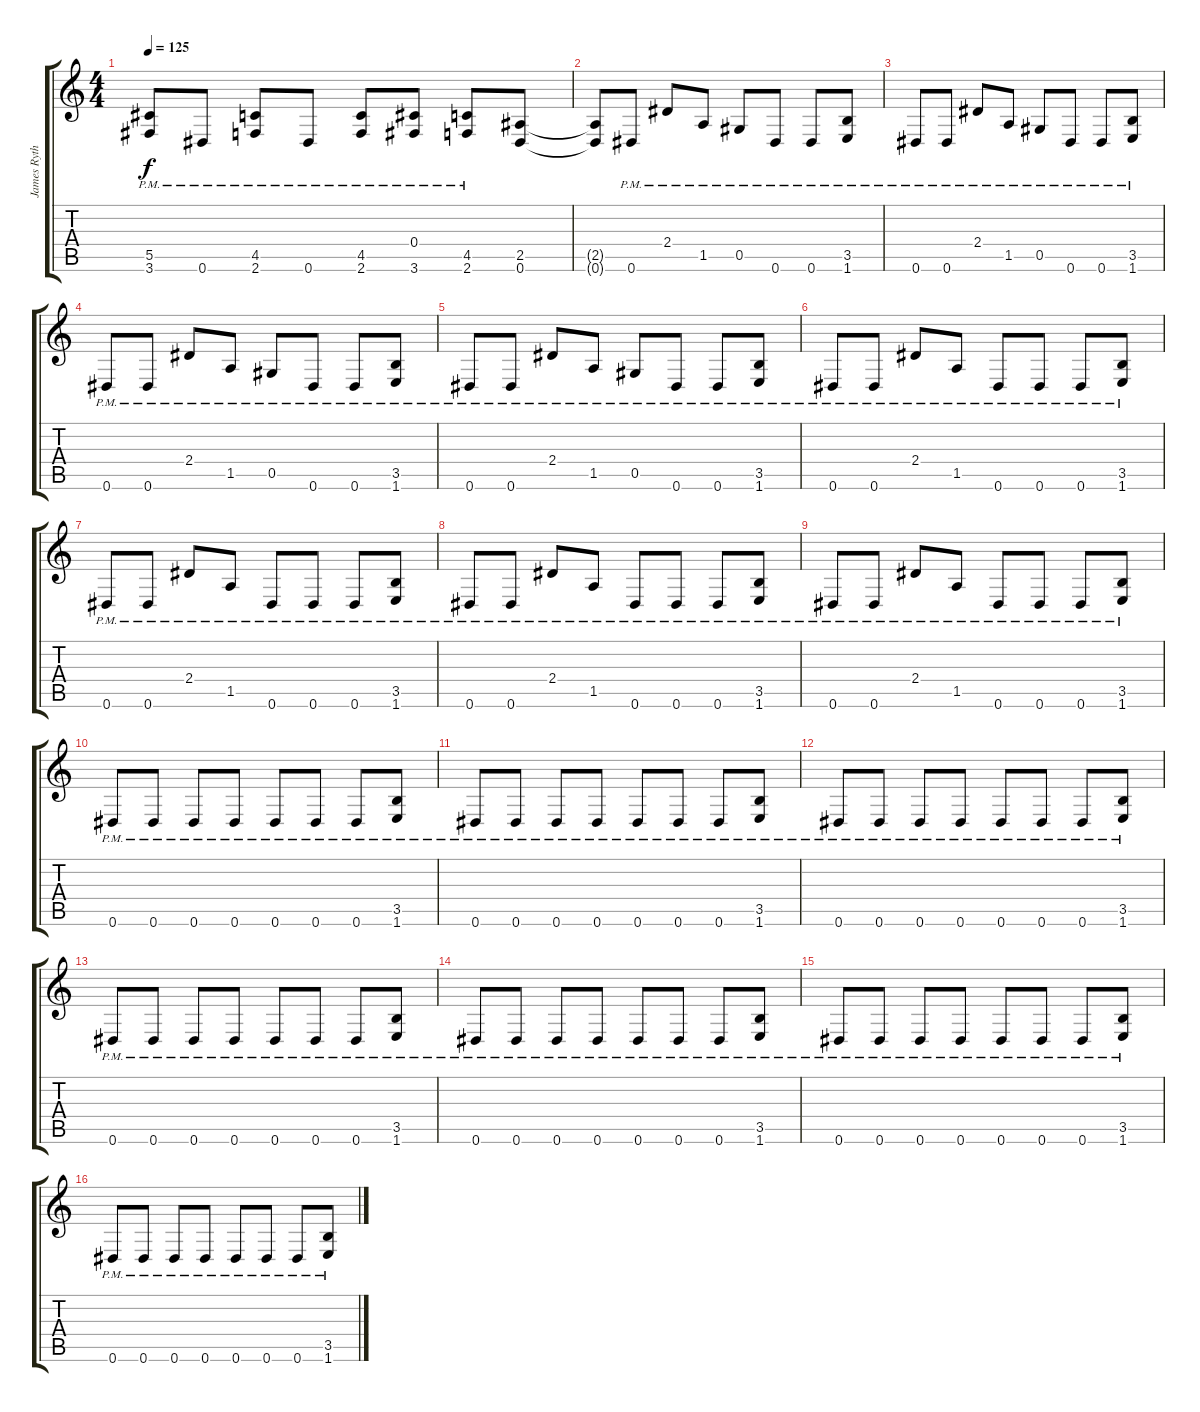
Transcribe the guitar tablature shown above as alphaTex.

\track ("James Rythm" "James Ryth") {instrument distortionguitar}
\staff {score tabs}
\tuning (Eb4 Bb3 Gb3 Db3 Ab2 Eb2) {hide}
\ts (4 4)
\tempo 125
\clef g2
\ks c
(5.5{pm} 3.6{pm}).8{dy f} 0.6{pm}.8 (4.5{pm} 2.6{pm}).8 0.6{pm}.8 (4.5{pm} 2.6{pm}).8 (0.4{pm} 3.6{pm}).8 (4.5{pm} 2.6{pm}).8 (2.5 0.6).8 |
(2.5{t} 0.6{t}).8 0.6{pm}.8 2.4{pm}.8 1.5{pm}.8 0.5{pm}.8 0.6{pm}.8 0.6{pm}.8 (3.5{pm} 1.6{pm}).8 |
0.6{pm}.8 0.6{pm}.8 2.4{pm}.8 1.5{pm}.8 0.5{pm}.8 0.6{pm}.8 0.6{pm}.8 (3.5{pm} 1.6{pm}).8 |
0.6{pm}.8 0.6{pm}.8 2.4{pm}.8 1.5{pm}.8 0.5{pm}.8 0.6{pm}.8 0.6{pm}.8 (3.5{pm} 1.6{pm}).8 |
0.6{pm}.8 0.6{pm}.8 2.4{pm}.8 1.5{pm}.8 0.5{pm}.8 0.6{pm}.8 0.6{pm}.8 (3.5{pm} 1.6{pm}).8 |
0.6{pm}.8 0.6{pm}.8 2.4{pm}.8 1.5{pm}.8 0.6{pm}.8 0.6{pm}.8 0.6{pm}.8 (3.5{pm} 1.6{pm}).8 |
0.6{pm}.8 0.6{pm}.8 2.4{pm}.8 1.5{pm}.8 0.6{pm}.8 0.6{pm}.8 0.6{pm}.8 (3.5{pm} 1.6{pm}).8 |
0.6{pm}.8 0.6{pm}.8 2.4{pm}.8 1.5{pm}.8 0.6{pm}.8 0.6{pm}.8 0.6{pm}.8 (3.5{pm} 1.6{pm}).8 |
0.6{pm}.8 0.6{pm}.8 2.4{pm}.8 1.5{pm}.8 0.6{pm}.8 0.6{pm}.8 0.6{pm}.8 (3.5{pm} 1.6{pm}).8 |
0.6{pm}.8 0.6{pm}.8 0.6{pm}.8 0.6{pm}.8 0.6{pm}.8 0.6{pm}.8 0.6{pm}.8 (3.5{pm} 1.6{pm}).8 |
0.6{pm}.8 0.6{pm}.8 0.6{pm}.8 0.6{pm}.8 0.6{pm}.8 0.6{pm}.8 0.6{pm}.8 (3.5{pm} 1.6{pm}).8 |
0.6{pm}.8 0.6{pm}.8 0.6{pm}.8 0.6{pm}.8 0.6{pm}.8 0.6{pm}.8 0.6{pm}.8 (3.5{pm} 1.6{pm}).8 |
0.6{pm}.8 0.6{pm}.8 0.6{pm}.8 0.6{pm}.8 0.6{pm}.8 0.6{pm}.8 0.6{pm}.8 (3.5{pm} 1.6{pm}).8 |
0.6{pm}.8 0.6{pm}.8 0.6{pm}.8 0.6{pm}.8 0.6{pm}.8 0.6{pm}.8 0.6{pm}.8 (3.5{pm} 1.6{pm}).8 |
0.6{pm}.8 0.6{pm}.8 0.6{pm}.8 0.6{pm}.8 0.6{pm}.8 0.6{pm}.8 0.6{pm}.8 (3.5{pm} 1.6{pm}).8 |
0.6{pm}.8 0.6{pm}.8 0.6{pm}.8 0.6{pm}.8 0.6{pm}.8 0.6{pm}.8 0.6{pm}.8 (3.5{pm} 1.6{pm}).8
